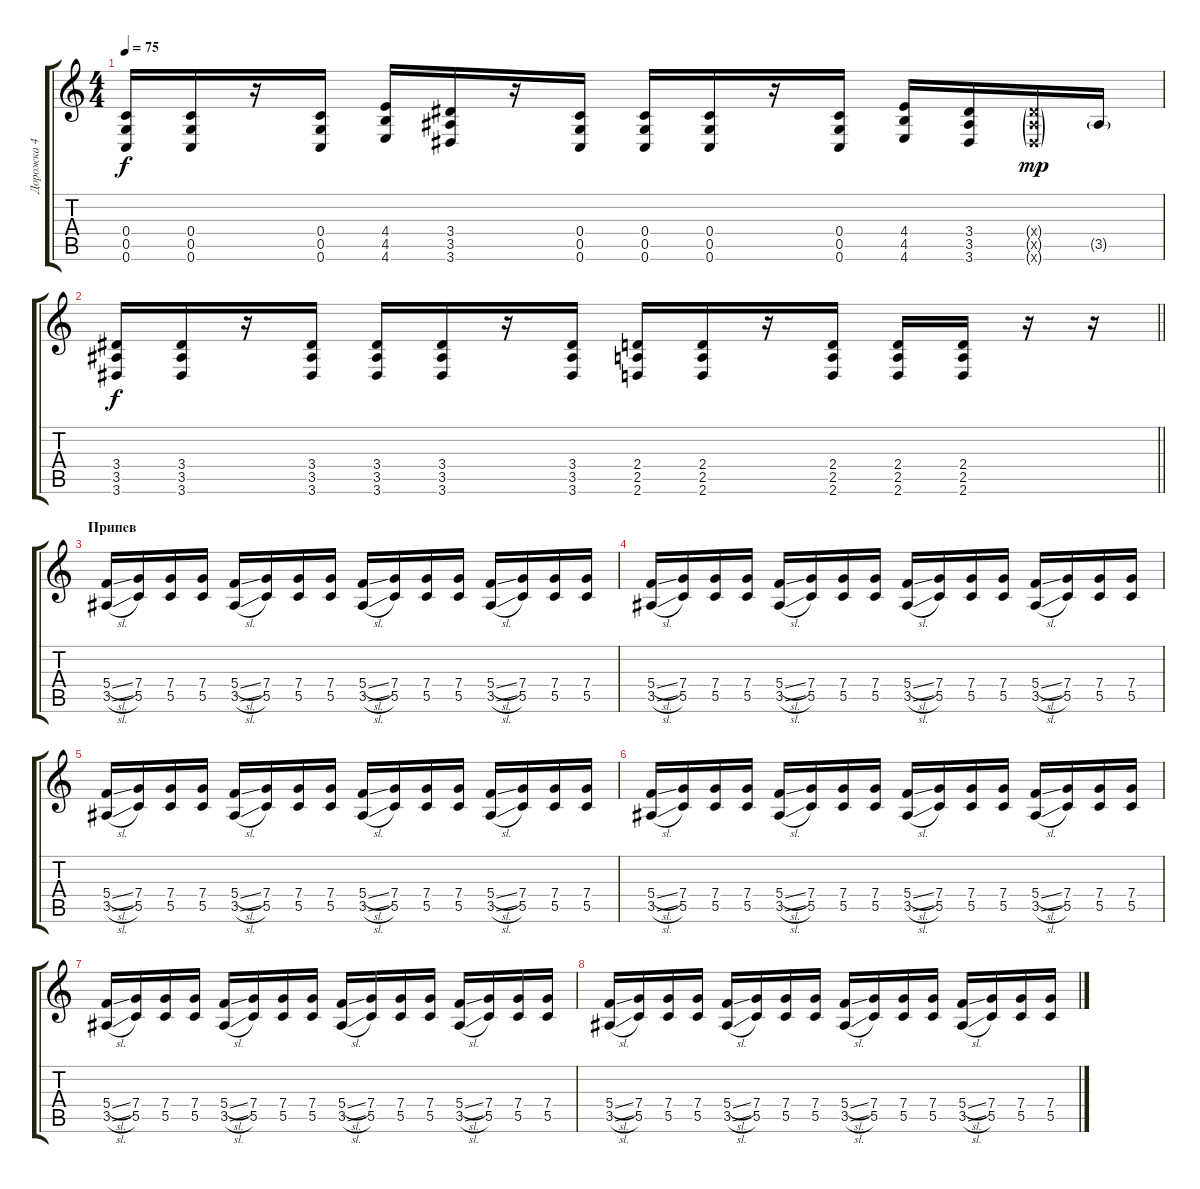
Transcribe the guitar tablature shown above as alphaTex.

\track ("Дорожка 4" "Дорожка 4") {instrument distortionguitar}
\staff {score tabs}
\tuning (D4 A3 F3 C3 G2 C2) {hide}
\ts (4 4)
\tempo 75
\clef g2
\ks c
(0.4 0.5 0.6).16{dy f} (0.4 0.5 0.6).16 r.16 (0.4 0.5 0.6).16 (4.4 4.5 4.6).16 (3.4 3.5 3.6).16 r.16 (0.4 0.5 0.6).16 (0.4 0.5 0.6).16 (0.4 0.5 0.6).16 r.16 (0.4 0.5 0.6).16 (4.4 4.5 4.6).16 (3.4 3.5 3.6).16 (3.4{g x} 3.5{g x} 3.6{g x}).16{dy mp} 3.5{g}.16 |
\barLineRight lightlight
(3.4 3.5 3.6).16{dy f} (3.4 3.5 3.6).16 r.16 (3.4 3.5 3.6).16 (3.4 3.5 3.6).16 (3.4 3.5 3.6).16 r.16 (3.4 3.5 3.6).16 (2.4 2.5 2.6).16 (2.4 2.5 2.6).16 r.16 (2.4 2.5 2.6).16 (2.4 2.5 2.6).16 (2.4 2.5 2.6).16 r.16 r.16 |
\section ("" "Припев")
(5.4{sl} 3.5{sl}).16 (7.4 5.5).16 (7.4 5.5).16 (7.4 5.5).16 (5.4{sl} 3.5{sl}).16 (7.4 5.5).16 (7.4 5.5).16 (7.4 5.5).16 (5.4{sl} 3.5{sl}).16 (7.4 5.5).16 (7.4 5.5).16 (7.4 5.5).16 (5.4{sl} 3.5{sl}).16 (7.4 5.5).16 (7.4 5.5).16 (7.4 5.5).16 |
(5.4{sl} 3.5{sl}).16 (7.4 5.5).16 (7.4 5.5).16 (7.4 5.5).16 (5.4{sl} 3.5{sl}).16 (7.4 5.5).16 (7.4 5.5).16 (7.4 5.5).16 (5.4{sl} 3.5{sl}).16 (7.4 5.5).16 (7.4 5.5).16 (7.4 5.5).16 (5.4{sl} 3.5{sl}).16 (7.4 5.5).16 (7.4 5.5).16 (7.4 5.5).16 |
(5.4{sl} 3.5{sl}).16 (7.4 5.5).16 (7.4 5.5).16 (7.4 5.5).16 (5.4{sl} 3.5{sl}).16 (7.4 5.5).16 (7.4 5.5).16 (7.4 5.5).16 (5.4{sl} 3.5{sl}).16 (7.4 5.5).16 (7.4 5.5).16 (7.4 5.5).16 (5.4{sl} 3.5{sl}).16 (7.4 5.5).16 (7.4 5.5).16 (7.4 5.5).16 |
(5.4{sl} 3.5{sl}).16 (7.4 5.5).16 (7.4 5.5).16 (7.4 5.5).16 (5.4{sl} 3.5{sl}).16 (7.4 5.5).16 (7.4 5.5).16 (7.4 5.5).16 (5.4{sl} 3.5{sl}).16 (7.4 5.5).16 (7.4 5.5).16 (7.4 5.5).16 (5.4{sl} 3.5{sl}).16 (7.4 5.5).16 (7.4 5.5).16 (7.4 5.5).16 |
(5.4{sl} 3.5{sl}).16 (7.4 5.5).16 (7.4 5.5).16 (7.4 5.5).16 (5.4{sl} 3.5{sl}).16 (7.4 5.5).16 (7.4 5.5).16 (7.4 5.5).16 (5.4{sl} 3.5{sl}).16 (7.4 5.5).16 (7.4 5.5).16 (7.4 5.5).16 (5.4{sl} 3.5{sl}).16 (7.4 5.5).16 (7.4 5.5).16 (7.4 5.5).16 |
(5.4{sl} 3.5{sl}).16 (7.4 5.5).16 (7.4 5.5).16 (7.4 5.5).16 (5.4{sl} 3.5{sl}).16 (7.4 5.5).16 (7.4 5.5).16 (7.4 5.5).16 (5.4{sl} 3.5{sl}).16 (7.4 5.5).16 (7.4 5.5).16 (7.4 5.5).16 (5.4{sl} 3.5{sl}).16 (7.4 5.5).16 (7.4 5.5).16 (7.4 5.5).16
